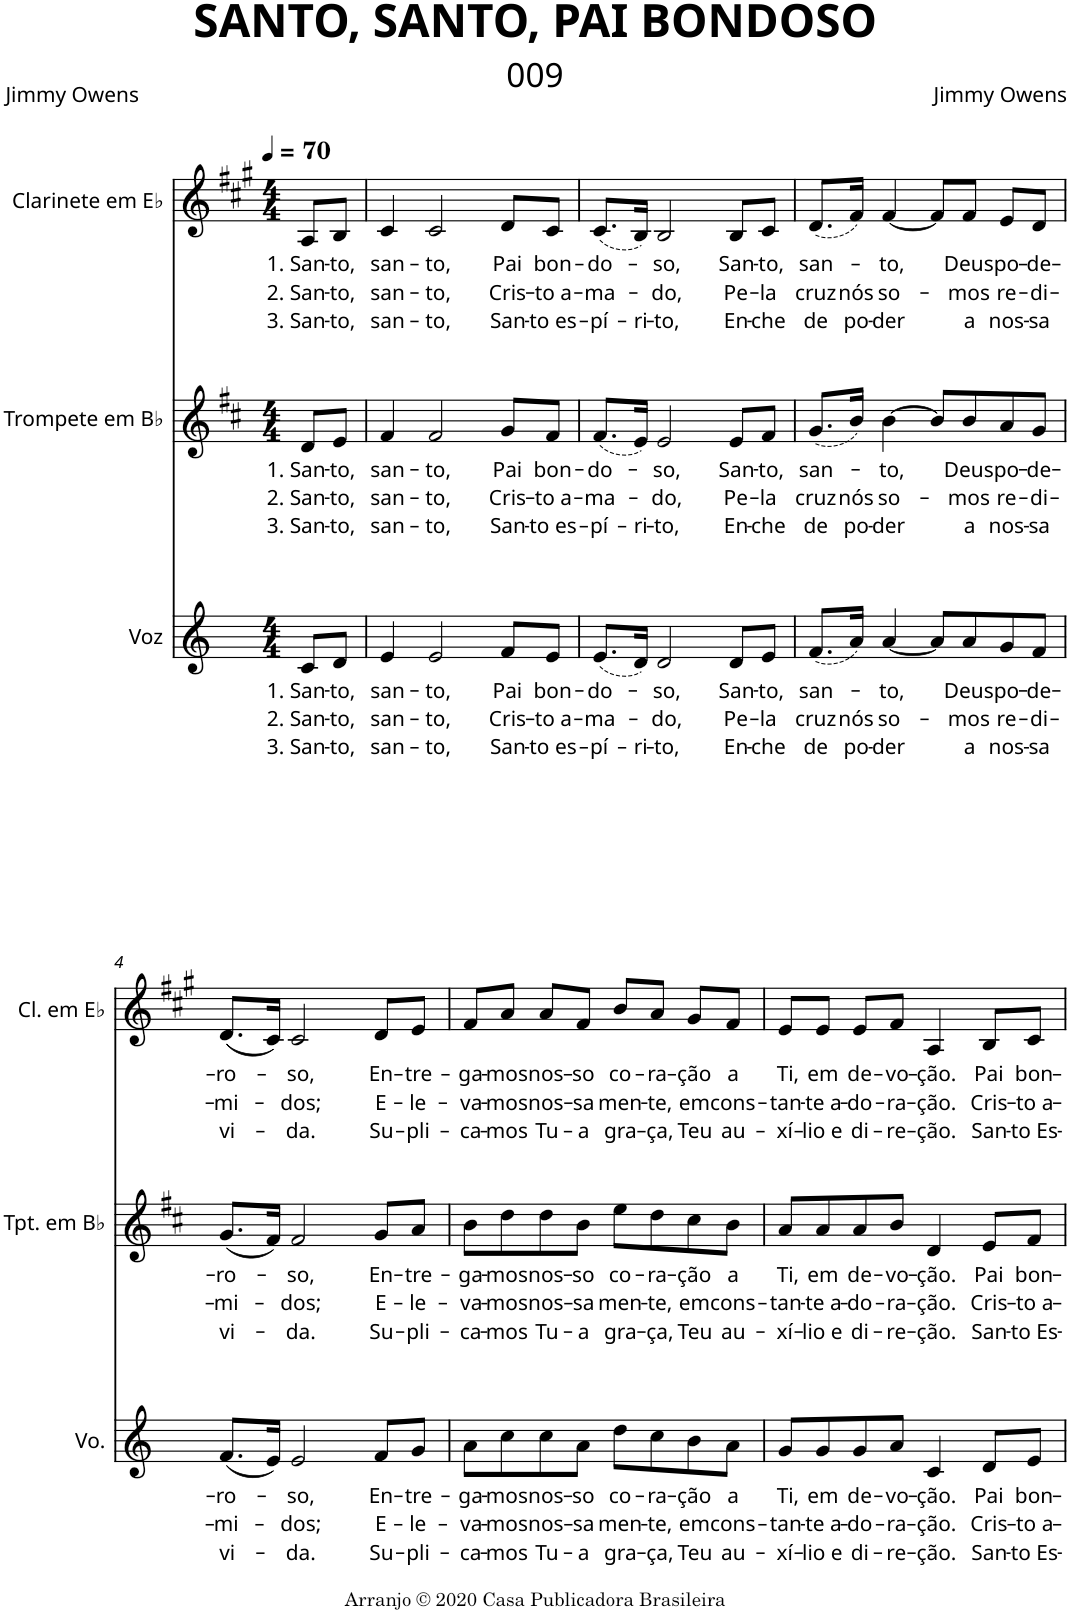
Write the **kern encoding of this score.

**kern	**text	**text	**text	**kern	**text	**text	**text	**kern	**text	**text	**text
*part3	*part3	*part3	*part3	*part2	*part2	*part2	*part2	*part1	*part1	*part1	*part1
*staff3	*staff3	*staff3	*staff3	*staff2	*staff2	*staff2	*staff2	*staff1	*staff1	*staff1	*staff1
*I"Voz	*	*	*	*I"Trompete em Bb	*	*	*	*I"Clarinete em Eb	*	*	*
*I'Vo.	*	*	*	*I'Tpt. em Bb	*	*	*	*I'Cl. em Eb	*	*	*
*clefG2	*	*	*	*clefG2	*	*	*	*clefG2	*	*	*
*	*	*	*	*Trd1c2	*	*	*	*Trd-2c-3	*	*	*
*k[]	*	*	*	*k[f#c#]	*	*	*	*k[f#c#g#]	*	*	*
*M4/4	*	*	*	*M4/4	*	*	*	*M4/4	*	*	*
*MM70	*	*	*	*MM70	*	*	*	*MM70	*	*	*
=	=	=	=	=	=	=	=	=	=	=	=
!	!LO:LY:b	!LO:LY:b	!LO:LY:b	!	!LO:LY:b	!LO:LY:b	!LO:LY:b	!	!LO:LY:b	!LO:LY:b	!LO:LY:b
8c/L	1. San-	2. San-	3. San-	8d/L	1. San-	2. San-	3. San-	8A/L	1. San-	2. San-	3. San-
!	!LO:LY:b	!LO:LY:b	!LO:LY:b	!	!LO:LY:b	!LO:LY:b	!LO:LY:b	!	!LO:LY:b	!LO:LY:b	!LO:LY:b
8d/J	-to,	-to,	-to,	8e/J	-to,	-to,	-to,	8B/J	-to,	-to,	-to,
=1	=1	=1	=1	=1	=1	=1	=1	=1	=1	=1	=1
!	!LO:LY:b	!LO:LY:b	!LO:LY:b	!	!LO:LY:b	!LO:LY:b	!LO:LY:b	!	!LO:LY:b	!LO:LY:b	!LO:LY:b
4e/	san-	san-	san-	4f#/	san-	san-	san-	4c#/	san-	san-	san-
!	!LO:LY:b	!LO:LY:b	!LO:LY:b	!	!LO:LY:b	!LO:LY:b	!LO:LY:b	!	!LO:LY:b	!LO:LY:b	!LO:LY:b
2e/	-to,	-to,	-to,	2f#/	-to,	-to,	-to,	2c#/	-to,	-to,	-to,
!	!LO:LY:b	!LO:LY:b	!LO:LY:b	!	!LO:LY:b	!LO:LY:b	!LO:LY:b	!	!LO:LY:b	!LO:LY:b	!LO:LY:b
8f/L	Pai	Cris-	San-	8g/L	Pai	Cris-	San-	8d/L	Pai	Cris-	San-
!	!LO:LY:b	!LO:LY:b	!LO:LY:b	!	!LO:LY:b	!LO:LY:b	!LO:LY:b	!	!LO:LY:b	!LO:LY:b	!LO:LY:b
8e/J	bon-	-to a-	-to es-	8f#/J	bon-	-to a-	-to es-	8c#/J	bon-	-to a-	-to es-
=2	=2	=2	=2	=2	=2	=2	=2	=2	=2	=2	=2
!	!LO:LY:b	!LO:LY:b	!LO:LY:b	!	!LO:LY:b	!LO:LY:b	!LO:LY:b	!	!LO:LY:b	!LO:LY:b	!LO:LY:b
(8.e/L	-do-	-ma-	-pí-	(8.f#/L	-do-	-ma-	-pí-	(8.c#/L	-do-	-ma-	-pí-
!	!	!	!LO:LY:b	!	!	!	!LO:LY:b	!	!	!	!LO:LY:b
16d/Jk)	.	.	ri-	16e/Jk)	.	.	ri-	16B/Jk)	.	.	ri-
!	!LO:LY:b	!LO:LY:b	!LO:LY:b	!	!LO:LY:b	!LO:LY:b	!LO:LY:b	!	!LO:LY:b	!LO:LY:b	!LO:LY:b
2d/	-so,	-do,	-to,	2e/	-so,	-do,	-to,	2B/	-so,	-do,	-to,
!	!LO:LY:b	!LO:LY:b	!LO:LY:b	!	!LO:LY:b	!LO:LY:b	!LO:LY:b	!	!LO:LY:b	!LO:LY:b	!LO:LY:b
8d/L	San-	Pe-	En-	8e/L	San-	Pe-	En-	8B/L	San-	Pe-	En-
!	!LO:LY:b	!LO:LY:b	!LO:LY:b	!	!LO:LY:b	!LO:LY:b	!LO:LY:b	!	!LO:LY:b	!LO:LY:b	!LO:LY:b
8e/J	-to,	-la	-che	8f#/J	-to,	-la	-che	8c#/J	-to,	-la	-che
=3	=3	=3	=3	=3	=3	=3	=3	=3	=3	=3	=3
!	!LO:LY:b	!LO:LY:b	!LO:LY:b	!	!LO:LY:b	!LO:LY:b	!LO:LY:b	!	!LO:LY:b	!LO:LY:b	!LO:LY:b
(8.f/L	san-	cruz	de	(8.g/L	san-	cruz	de	(8.d/L	san-	cruz	de
!	!	!LO:LY:b	!LO:LY:b	!	!	!LO:LY:b	!LO:LY:b	!	!	!LO:LY:b	!LO:LY:b
16a/Jk)	.	nós	po-	16b/Jk)	.	nós	po-	16f#/Jk)	.	nós	po-
!	!LO:LY:b	!LO:LY:b	!LO:LY:b	!	!LO:LY:b	!LO:LY:b	!LO:LY:b	!	!LO:LY:b	!LO:LY:b	!LO:LY:b
[4a/	-to,	so-	-der	[4b\	-to,	so-	-der	[4f#/	-to,	so-	-der
8a/L]	.	.	.	8b/L]	.	.	.	8f#/L]	.	.	.
!	!LO:LY:b	!LO:LY:b	!LO:LY:b	!	!LO:LY:b	!LO:LY:b	!LO:LY:b	!	!LO:LY:b	!LO:LY:b	!LO:LY:b
8a/	Deus	-mos	a	8b/	Deus	-mos	a	8f#/J	Deus	-mos	a
!	!LO:LY:b	!LO:LY:b	!LO:LY:b	!	!LO:LY:b	!LO:LY:b	!LO:LY:b	!	!LO:LY:b	!LO:LY:b	!LO:LY:b
8g/	po-	re-	nos-	8a/	po-	re-	nos-	8e/L	po-	re-	nos-
!	!LO:LY:b	!LO:LY:b	!LO:LY:b	!	!LO:LY:b	!LO:LY:b	!LO:LY:b	!	!LO:LY:b	!LO:LY:b	!LO:LY:b
8f/J	-de-	-di-	-sa	8g/J	-de-	-di-	-sa	8d/J	-de-	-di-	-sa
!!LO:LB:g=z
=4	=4	=4	=4	=4	=4	=4	=4	=4	=4	=4	=4
!	!LO:LY:b	!LO:LY:b	!LO:LY:b	!	!LO:LY:b	!LO:LY:b	!LO:LY:b	!	!LO:LY:b	!LO:LY:b	!LO:LY:b
(8.f/L	-ro-	-mi-	vi-	(8.g/L	-ro-	-mi-	vi-	(8.d/L	-ro-	-mi-	vi-
16e/Jk)	.	.	.	16f#/Jk)	.	.	.	16c#/Jk)	.	.	.
!	!LO:LY:b	!LO:LY:b	!LO:LY:b	!	!LO:LY:b	!LO:LY:b	!LO:LY:b	!	!LO:LY:b	!LO:LY:b	!LO:LY:b
2e/	-so,	-dos;	-da.	2f#/	-so,	-dos;	-da.	2c#/	-so,	-dos;	-da.
!	!LO:LY:b	!LO:LY:b	!LO:LY:b	!	!LO:LY:b	!LO:LY:b	!LO:LY:b	!	!LO:LY:b	!LO:LY:b	!LO:LY:b
8f/L	En-	E-	Su-	8g/L	En-	E-	Su-	8d/L	En-	E-	Su-
!	!LO:LY:b	!LO:LY:b	!LO:LY:b	!	!LO:LY:b	!LO:LY:b	!LO:LY:b	!	!LO:LY:b	!LO:LY:b	!LO:LY:b
8g/J	-tre-	-le-	-pli-	8a/J	-tre-	-le-	-pli-	8e/J	-tre-	-le-	-pli-
=5	=5	=5	=5	=5	=5	=5	=5	=5	=5	=5	=5
!	!LO:LY:b	!LO:LY:b	!LO:LY:b	!	!LO:LY:b	!LO:LY:b	!LO:LY:b	!	!LO:LY:b	!LO:LY:b	!LO:LY:b
8a\L	-ga-	-va-	-ca-	8b\L	-ga-	-va-	-ca-	8f#/L	-ga-	-va-	-ca-
!	!LO:LY:b	!LO:LY:b	!LO:LY:b	!	!LO:LY:b	!LO:LY:b	!LO:LY:b	!	!LO:LY:b	!LO:LY:b	!LO:LY:b
8cc\	-mos	-mos	-mos	8dd\	-mos	-mos	-mos	8a/J	-mos	-mos	-mos
!	!LO:LY:b	!LO:LY:b	!LO:LY:b	!	!LO:LY:b	!LO:LY:b	!LO:LY:b	!	!LO:LY:b	!LO:LY:b	!LO:LY:b
8cc\	nos-	nos-	Tu-	8dd\	nos-	nos-	Tu-	8a/L	nos-	nos-	Tu-
!	!LO:LY:b	!LO:LY:b	!LO:LY:b	!	!LO:LY:b	!LO:LY:b	!LO:LY:b	!	!LO:LY:b	!LO:LY:b	!LO:LY:b
8a\J	-so	-sa	-a	8b\J	-so	-sa	-a	8f#/J	-so	-sa	-a
!	!LO:LY:b	!LO:LY:b	!LO:LY:b	!	!LO:LY:b	!LO:LY:b	!LO:LY:b	!	!LO:LY:b	!LO:LY:b	!LO:LY:b
8dd\L	co-	men-	gra-	8ee\L	co-	men-	gra-	8b/L	co-	men-	gra-
!	!LO:LY:b	!LO:LY:b	!LO:LY:b	!	!LO:LY:b	!LO:LY:b	!LO:LY:b	!	!LO:LY:b	!LO:LY:b	!LO:LY:b
8cc\	-ra-	-te,	-ça,	8dd\	-ra-	-te,	-ça,	8a/J	-ra-	-te,	-ça,
!	!LO:LY:b	!LO:LY:b	!LO:LY:b	!	!LO:LY:b	!LO:LY:b	!LO:LY:b	!	!LO:LY:b	!LO:LY:b	!LO:LY:b
8b\	-ção	em	Teu	8cc#\	-ção	em	Teu	8g#/L	-ção	em	Teu
!	!LO:LY:b	!LO:LY:b	!LO:LY:b	!	!LO:LY:b	!LO:LY:b	!LO:LY:b	!	!LO:LY:b	!LO:LY:b	!LO:LY:b
8a\J	a	cons-	au-	8b\J	a	cons-	au-	8f#/J	a	cons-	au-
=6	=6	=6	=6	=6	=6	=6	=6	=6	=6	=6	=6
!	!LO:LY:b	!LO:LY:b	!LO:LY:b	!	!LO:LY:b	!LO:LY:b	!LO:LY:b	!	!LO:LY:b	!LO:LY:b	!LO:LY:b
8g/L	Ti,	-tan-	-xí-	8a/L	Ti,	-tan-	-xí-	8e/L	Ti,	-tan-	-xí-
!	!LO:LY:b	!LO:LY:b	!LO:LY:b	!	!LO:LY:b	!LO:LY:b	!LO:LY:b	!	!LO:LY:b	!LO:LY:b	!LO:LY:b
8g/	em	-te a-	-lio e	8a/	em	-te a-	-lio e	8e/J	em	-te a-	-lio e
!	!LO:LY:b	!LO:LY:b	!LO:LY:b	!	!LO:LY:b	!LO:LY:b	!LO:LY:b	!	!LO:LY:b	!LO:LY:b	!LO:LY:b
8g/	de-	-do-	di-	8a/	de-	-do-	di-	8e/L	de-	-do-	di-
!	!LO:LY:b	!LO:LY:b	!LO:LY:b	!	!LO:LY:b	!LO:LY:b	!LO:LY:b	!	!LO:LY:b	!LO:LY:b	!LO:LY:b
8a/J	-vo-	-ra-	-re-	8b/J	-vo-	-ra-	-re-	8f#/J	-vo-	-ra-	-re-
!	!LO:LY:b	!LO:LY:b	!LO:LY:b	!	!LO:LY:b	!LO:LY:b	!LO:LY:b	!	!LO:LY:b	!LO:LY:b	!LO:LY:b
4c/	-ção.	-ção.	-ção.	4d/	-ção.	-ção.	-ção.	4A/	-ção.	-ção.	-ção.
!	!LO:LY:b	!LO:LY:b	!LO:LY:b	!	!LO:LY:b	!LO:LY:b	!LO:LY:b	!	!LO:LY:b	!LO:LY:b	!LO:LY:b
8d/L	Pai	Cris-	San-	8e/L	Pai	Cris-	San-	8B/L	Pai	Cris-	San-
!	!LO:LY:b	!LO:LY:b	!LO:LY:b	!	!LO:LY:b	!LO:LY:b	!LO:LY:b	!	!LO:LY:b	!LO:LY:b	!LO:LY:b
8e/J	bon-	-to a-	-to Es-	8f#/J	bon-	-to a-	-to Es-	8c#/J	bon-	-to a-	-to Es-
=	=	=	=	=	=	=	=	=	=	=	=
*-	*-	*-	*-	*-	*-	*-	*-	*-	*-	*-	*-
